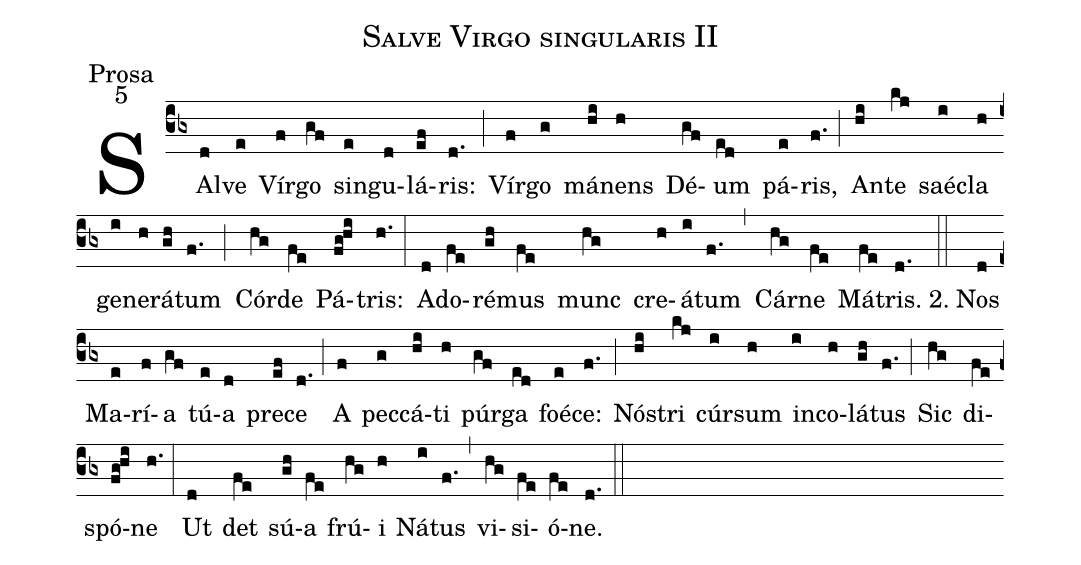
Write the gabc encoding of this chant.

name:Salve Virgo singularis II;
office-part:Prosa;
mode:5;
%%
(cb3) SAl(d)ve(e) Vír(f)go(gf) sin(e)gu(d)lá(ef)ris:(d.) (;) Vír(f)go(g) má(hi)nens(h) Dé(gf)um(ed) pá(e)ris,(f.) (;) An(hi)te(kj) saé(i)cla(h) ge(i)ne(h)rá(gh)tum(f.) (;) Cór(hg)de(fe) Pá(fg!hi)tris:(h.) (:) A(d)do(fe)ré(gh)mus(fe) munc(hg) cre(h)á(i)tum(f.) (,) Cár(hg)ne(fe) Má(fe)tris.(d.)  2.(::)Nos(d) Ma(e)rí(f)a(gf) tú(e)a(d) pre(ef)ce(d.) (;) A(f) pec(g)cá(hi)ti(h) púr(gf)ga(ed) foé(e)ce:(f.) (;) Nó(hi)stri(kj) cúr(i)sum(h) in(i)co(h)lá(gh)tus(f.) (;) Sic(hg) di(fe)spó(fg!hi)ne(h.) (:) Ut(d) det(fe) sú(gh)a(fe) frú(hg)i(h) Ná(i)tus(f.) (,) vi(hg)si(fe)ó(fe)ne.(d.) (::)
